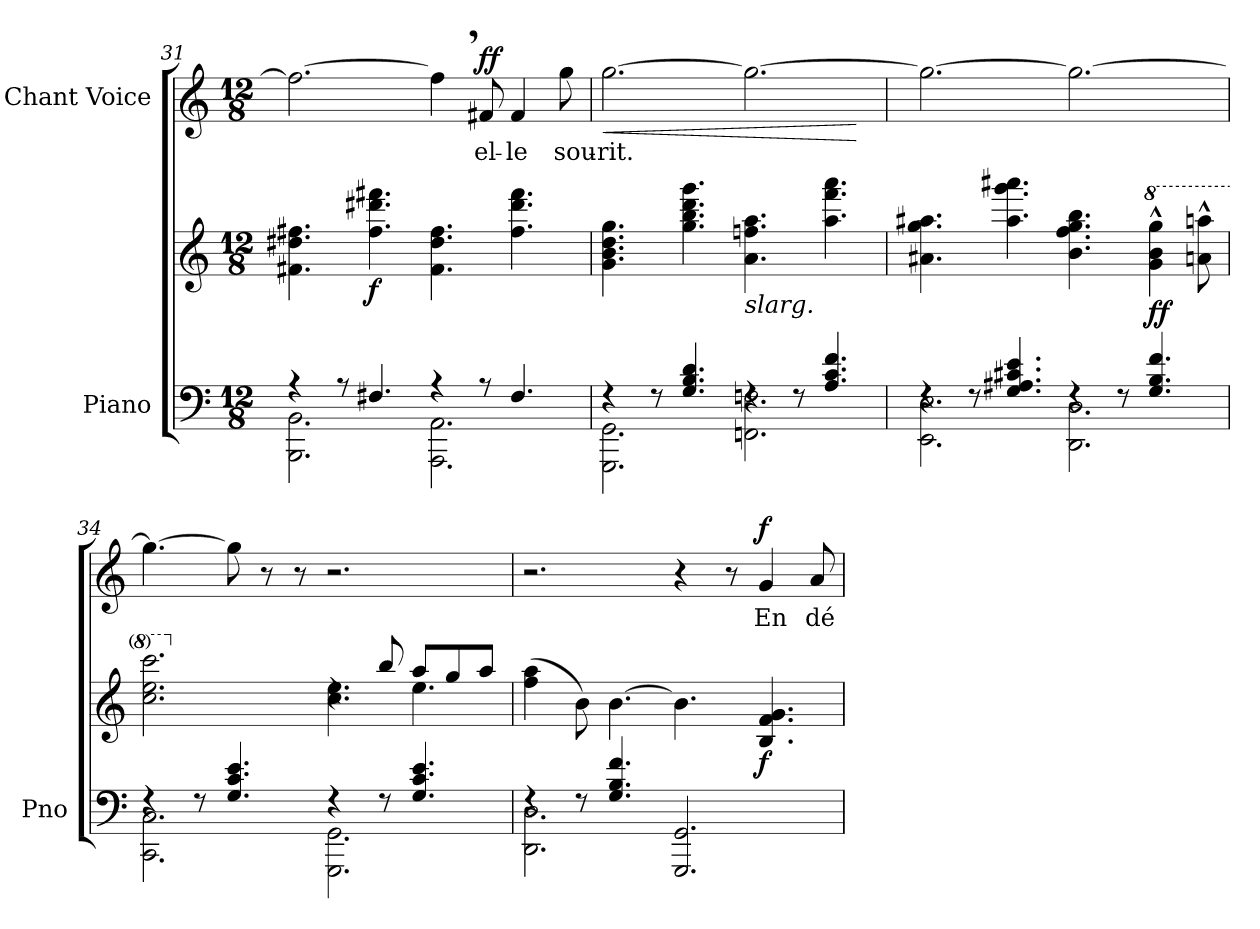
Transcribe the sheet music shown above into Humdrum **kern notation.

**kern	**kern	**dynam	**kern	**text	**dynam
*part2	*part2	*part2	*part1	*part1	*part1
*staff3	*staff2	*staff2/3	*staff1	*staff1	*staff1
*I"Piano	*	*	*I"Chant Voice	*	*
*I'Pno	*	*	*	*	*
*clefF4	*clefG2	*	*clefG2	*	*
*k[]	*k[]	*	*k[]	*	*
*M12/8	*M12/8	*	*M12/8	*	*
=31	=31	=31	=31	=31	=31
*^	*	*	*	*	*
4r	2.BBB\ 2.BB\	4.f#X\ 4.dd#X\ 4.ff#X\	.	2.ff#\_	.	.
8r	.	.	.	.	.	.
!	!	!	!LO:DY:b	!	!	!
4.F#X/	.	4.ff#\ 4.ddd#X\ 4.fff#X\	f	.	.	.
4r	2.AAA\ 2.AA\	4.f#\ 4.dd#\ 4.ff#\	.	4ff#,\]	.	.
!	!	!	!	!	!LO:LY:b	!LO:DY:a
8r	.	.	.	8f#X/	el-	ff
!	!	!	!	!	!LO:LY:b	!
4.F#/	.	4.ff#\ 4.ddd#\ 4.fff#\	.	4f#/	-le	.
!	!	!	!	!	!LO:LY:b	!
.	.	.	.	8gg\	sou-	.
=32	=32	=32	=32	=32	=32	=32
!	!	!	!	!	!LO:LY:b	!LO:HP:b
4rF	2.GGG\ 2.GG\	4.g\ 4.b\ 4.dd\ 4.gg\	.	[2.gg\	-rit.	<
8rF	.	.	.	.	.	.
4.G/ 4.B/ 4.d/	.	4.gg\ 4.bb\ 4.ddd\ 4.ggg\	.	.	.	.
*	*	*	*	*MM168	*	*
!	!	!LO:TX:b:i:t=slarg.	!	!	!	!
4rF	2.FFn\ 2.Fn\	4.a\ 4.ffn\ 4.aa\	.	2.gg\_	.	.
8rF	.	.	.	.	.	.
4.A/ 4.c/ 4.f/	.	4.aa\ 4.fff\ 4.aaa\	.	.	.	.
*v	*v	*	*	*	*	*
.	.	.	.	.	[
!!LO:LB:g=z
=33	=33	=33	=33	=33	=33
*^	*	*	*	*	*
4rF	2.EE\ 2.E\	4.a#X\ 4.gg\ 4.aa#X\	.	2.gg\_	.	.
8rF	.	.	.	.	.	.
4.G/ 4.A#X/ 4.c#X/ 4.e/	.	4.aa#\ 4.ggg\ 4.aaa#X\	.	.	.	.
4rF	2.DD\ 2.D\	4.b\ 4.ff\ 4.gg\ 4.bb\	.	2.gg\_	.	.
8rF	.	.	.	.	.	.
*	*	*8va	*	*	*	*
!	!	!	!LO:DY:b	!	!	!
4.G/ 4.B/ 4.f/	.	4gg\^^ 4bb\^^ 4ggg\^^	ff	.	.	.
.	.	8aan\^^ 8aaan\^^	.	.	.	.
=34	=34	=34	=34	=34	=34	=34
*	*	*^	*	*	*	*
4rF	2.CC\ 2.C\	2.ccc\ 2.eee\ 2.cccc\	2.ryy	.	4.gg\_	.	.
8rF	.	.	.	.	.	.	.
4.G/ 4.c/ 4.e/	.	.	.	.	8gg\]	.	.
.	.	.	.	.	8r	.	.
.	.	.	.	.	8r	.	.
*	*	*X8va	*	*	*	*	*
4rF	2.GGG\ 2.GG\	4rdd	4.cc\ 4.ee\	.	2.r	.	.
8rF	.	8bb/	.	.	.	.	.
4.G/ 4.c/ 4.e/	.	8aa/L	4.ee\	.	.	.	.
.	.	8gg/	.	.	.	.	.
.	.	8aa/J	.	.	.	.	.
*	*	*v	*v	*	*	*	*
=35	=35	=35	=35	=35	=35	=35
4rF	2.DD\ 2.D\	(>4ff\ 4aa\	.	2.r	.	.
8rF	.	8b\)	.	.	.	.
4.G/ 4.B/ 4.f/	.	[4.b\	.	.	.	.
4rFyy	2.GGG/ 2.GG/	4.b\]	.	4r	.	.
8rFyy	.	.	.	8r	.	.
!	!	!	!LO:DY:b	!	!LO:LY:b	!LO:DY:a
4.ryy	.	4.B/ 4.f/ 4.g/	f	4g/	En	f
!	!	!	!	!	!LO:LY:b	!
.	.	.	.	8a/	dé-	.
*v	*v	*	*	*	*	*
=	=	=	=	=	=
*-	*-	*-	*-	*-	*-
